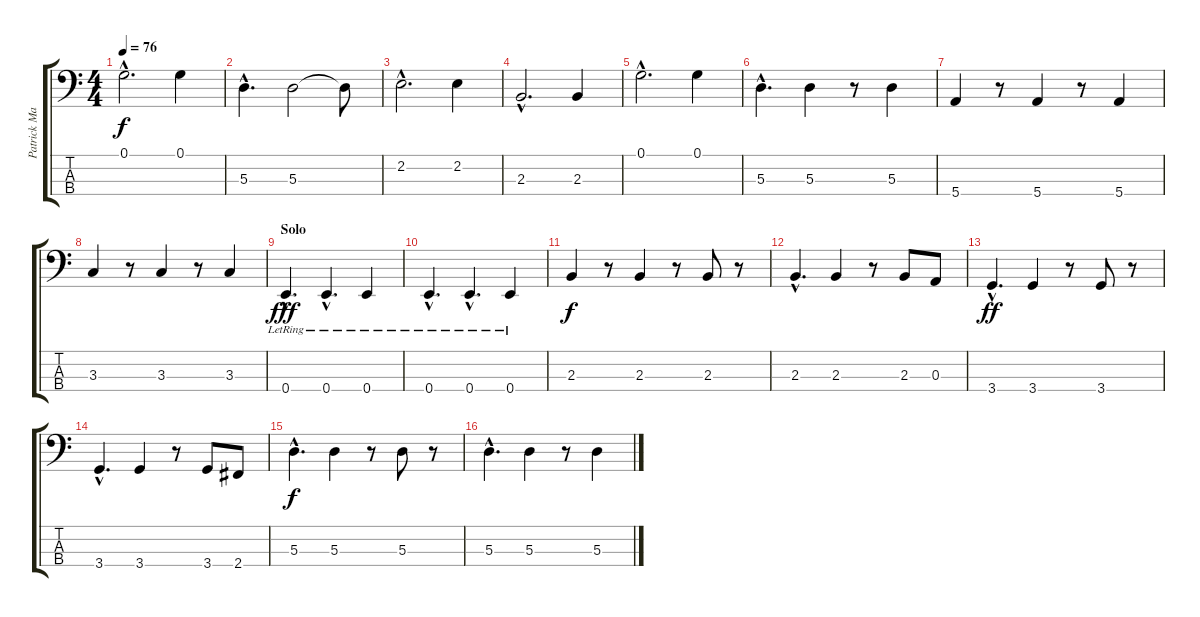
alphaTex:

\track ("Patrick Mattews (Bass)" "Patrick Ma") {instrument electricbassfinger}
\staff {score tabs}
\tuning (G2 D2 A1 E1) {hide}
\ts (4 4)
\tempo 76
\clef f4
\ks c
0.1{hac}.2{d dy f} 0.1.4 |
5.3{hac}.4{d} 5.3.2 5.3{t}.8 |
2.2{hac}.2{d} 2.2.4 |
2.3{hac}.2{d} 2.3.4 |
0.1{hac}.2{d} 0.1.4 |
5.3{hac}.4{d} 5.3.4 r.8 5.3.4 |
5.4.4 r.8 5.4.4 r.8 5.4.4 |
3.3.4 r.8 3.3.4 r.8 3.3.4 |
\section ("" "Solo")
0.4{hac lr}.4{d dy fff} 0.4{hac lr}.4{d} 0.4{lr}.4 |
0.4{hac lr}.4{d} 0.4{hac lr}.4{d} 0.4{lr}.4 |
2.3.4{dy f} r.8 2.3.4 r.8 2.3.8 r.8 |
2.3{hac}.4{d} 2.3.4 r.8 2.3.8 0.3.8 |
3.4{hac}.4{d dy ff} 3.4.4 r.8 3.4.8 r.8 |
3.4{hac}.4{d} 3.4.4 r.8 3.4.8 2.4.8 |
5.3{hac}.4{d dy f} 5.3.4 r.8 5.3.8 r.8 |
5.3{hac}.4{d} 5.3.4 r.8 5.3{ss}.4
